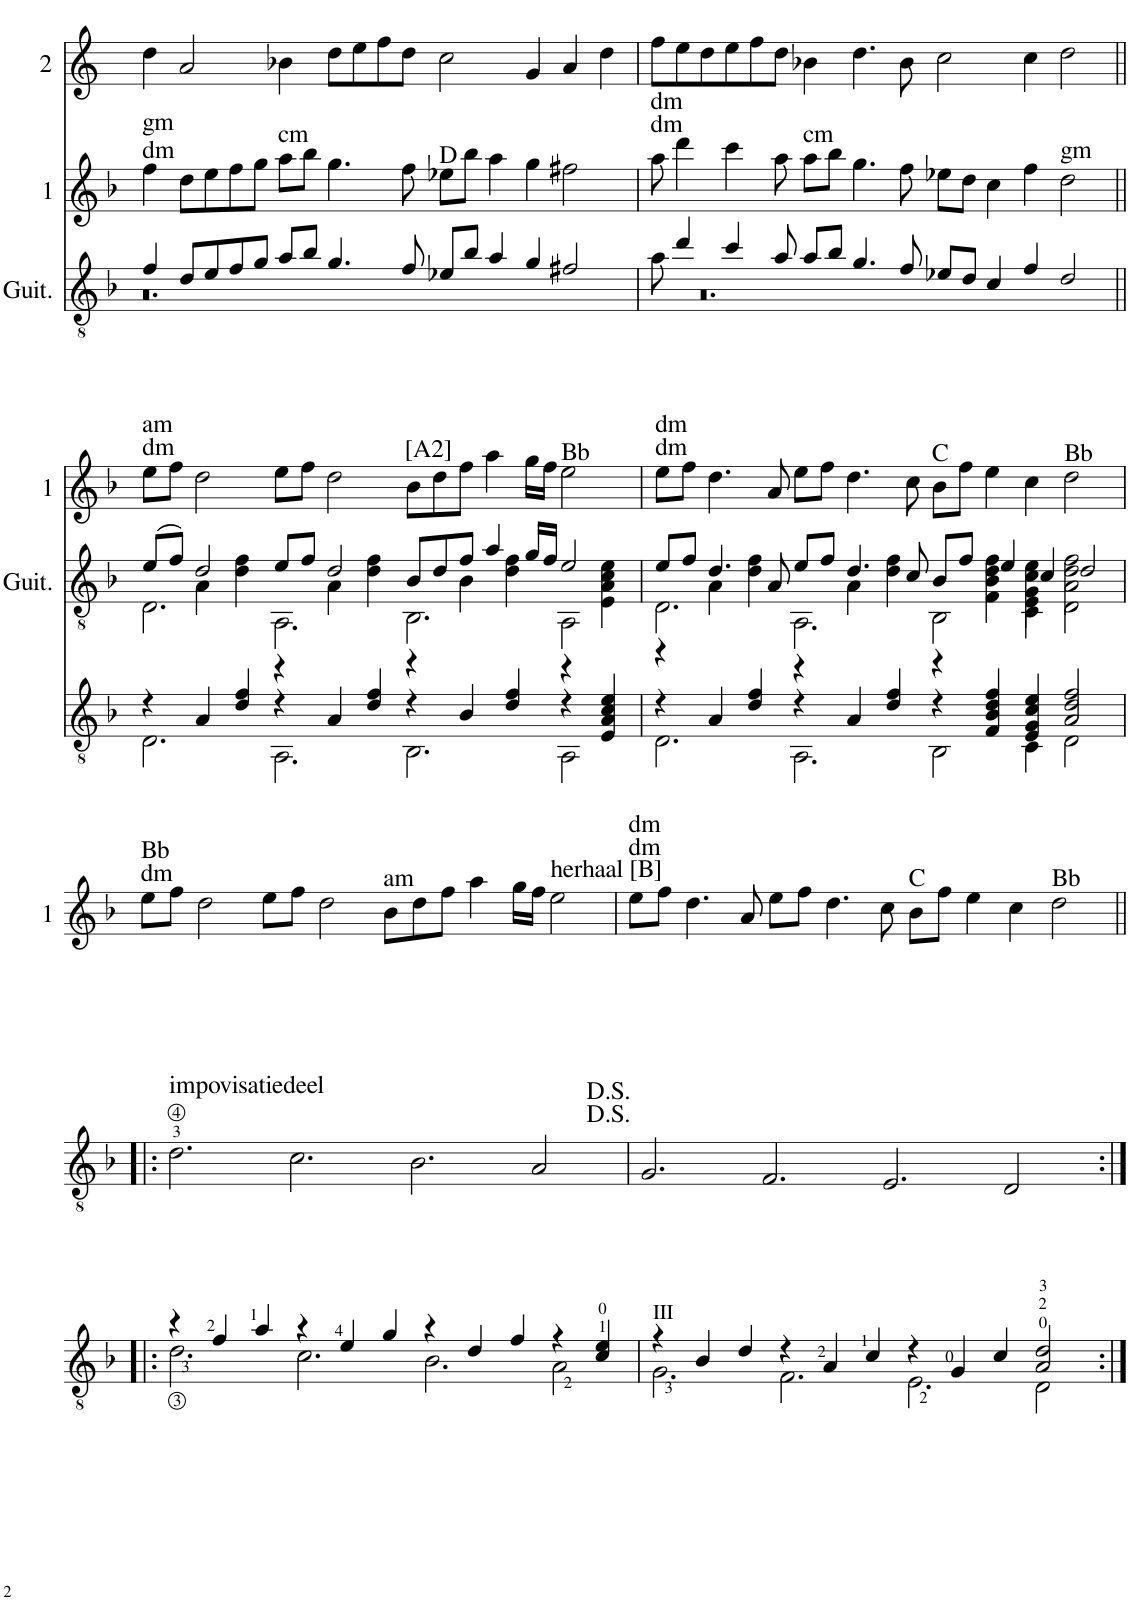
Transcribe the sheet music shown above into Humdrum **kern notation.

**kern	**kern	**kern	**kern
*part4	*part3	*part2	*part1
*staff4	*staff3	*staff2	*staff1
*I"akk	*I"Guitar	*I"1	*I"2
*	*I'Guit.	*	*
!!LO:PB:g=z
*clefGv2	*clefGv2	*clefG2	*clefG2
*k[b-]	*k[b-]	*k[b-]	*k[]
*M11/4	*M11/4	*M11/4	*M11/4
=7	=7	=7	=7
*	*^	*	*
!	!	!	!LO:TX:a:t=dm	!
!	!	!	!LO:TX:a:t=gm	!
4%11r	4f/	4%11r	4ff\	4dd\
.	8d/L	.	8dd\L	2a/
.	8e/	.	8ee\	.
.	8f/	.	8ff\	.
.	8g/J	.	8gg\J	.
!	!	!	!LO:TX:a:t=cm	!
.	8a/L	.	8aa\L	4b-X\
.	8b-/J	.	8bb-\J	.
.	4.g/	.	4.gg\	8dd\L
.	.	.	.	8ee\
.	.	.	.	8ff\
.	8f/	.	8ff\	8dd\J
!	!	!	!LO:TX:a:t=D	!
.	8e-X/L	.	8ee-X\L	2cc\
.	8b-/J	.	8bb-\J	.
.	4a/	.	4aa\	.
.	4g/	.	4gg\	4g/
.	2f#X/	.	2ff#X\	4a/
.	.	.	.	4dd\
=8	=8	=8	=8	=8
!	!	!	!LO:TX:a:t=dm	!
!	!	!	!LO:TX:a:t=dm	!
4%11r	8a\	4r	8aa\	8ff\L
.	4dd/	.	4ddd\	8ee\
.	.	2%5r	.	8dd\
.	4cc/	.	4ccc\	8ee\
.	.	.	.	8ff\
.	8a/	.	8aa\	8dd\J
!	!	!	!LO:TX:a:t=cm	!
.	8a/L	.	8aa\L	4b-X\
.	8b-/J	.	8bb-\J	.
.	4.g/	.	4.gg\	4.dd\
.	8f/	.	8ff\	8b-\
.	8e-X/L	.	8ee-X\L	2cc\
.	8d/J	.	8dd\J	.
.	4c/	.	4cc\	.
.	4f/	.	4ff\	4cc\
!	!	!	!LO:TX:a:t=gm	!
.	2d/	.	2dd\	2dd\
!!LO:LB:g=z
=9||	=9||	=9||	=9||	=9||
*^	*	*^	*	*
!	!	!	!	!	!LO:TX:a:t=dm	!
!	!	!	!	!	!LO:TX:a:t=am	!
4r	2.D\	(8e/L	2.D\	2r	8ee\L	4%11r
.	.	8f/J)	.	.	8ff\J	.
4A/	.	2d/	.	.	2dd\	.
4d/ 4f/	.	.	.	4A\	.	.
4r	2.AA\	8e/L	2.AA\	4d\ 4f\	8ee\L	.
.	.	8f/J	.	.	8ff\J	.
4A/	.	2d/	.	4r	2dd\	.
4d/ 4f/	.	.	.	4A\	.	.
!	!	!	!	!	!LO:TX:a:t=[A2]	!
4r	2.BB-\	8B-/L	2.BB-\	4d\ 4f\	8b-\L	.
.	.	8d/	.	.	8dd\	.
4B-/	.	8f/J	.	4r	8ff\J	.
.	.	4a/	.	.	4aa\	.
4d/ 4f/	.	.	.	4B-\	.	.
.	.	16g/LL	.	.	16gg\LL	.
.	.	16f/JJ	.	.	16ff\JJ	.
!	!	!	!	!	!LO:TX:a:t=Bb	!
4r	2AA\	2e/	2AA\	4d\ 4f\	2ee\	.
4E/ 4A/ 4c/ 4e/	.	.	.	4r	.	.
4ryy	4ryy	4ryy	4ryy	4E\ 4A\ 4c\ 4e\	4ryy	4ryy
=10	=10	=10	=10	=10	=10	=10
!	!	!	!	!	!LO:TX:a:t=dm	!
!	!	!	!	!	!LO:TX:a:t=dm	!
4r	2.D\	8e/L	2.D\	4r	8ee\L	4%11r
.	.	8f/J	.	.	8ff\J	.
4A/	.	4.d/	.	4A\	4.dd\	.
4d/ 4f/	.	.	.	4d\ 4f\	.	.
.	.	8A/	.	.	8a/	.
4r	2.AA\	8e/L	2.AA\	4r	8ee\L	.
.	.	8f/J	.	.	8ff\J	.
4A/	.	4.d/	.	4A\	4.dd\	.
4d/ 4f/	.	.	.	4d\ 4f\	.	.
.	.	8c/	.	.	8cc\	.
!	!	!	!	!	!LO:TX:a:t=C	!
4r	2BB-\	8B-/L	2BB-\	4r	8b-\L	.
.	.	8f/J	.	.	8ff\J	.
4F/ 4B-/ 4d/ 4f/	.	4e/	.	4F\ 4B-\ 4d\ 4f\	4ee\	.
4E/ 4G/ 4c/ 4e/	4C\	4c/	4C\	4E\ 4G\ 4c\ 4e\	4cc\	.
!	!	!	!	!	!LO:TX:a:t=Bb	!
2A/ 2d/ 2f/	2D\	2d/	2D\	2A\ 2d\ 2f\	2dd\	.
!!LO:LB:g=z
=11	=11	=11	=11	=11	=11	=11
!	!	!	!	!	!LO:TX:a:t=dm	!
!	!	!	!	!	!LO:TX:a:t=Bb	!
*v	*v	*	*	*	*	*
*	*v	*v	*v	*	*
4%11r	4%11r	8ee\L	4%11r
.	.	8ff\J	.
.	.	2dd\	.
.	.	8ee\L	.
.	.	8ff\J	.
.	.	2dd\	.
!	!	!LO:TX:a:t=am	!
.	.	8b-\L	.
.	.	8dd\	.
.	.	8ff\J	.
.	.	4aa\	.
.	.	16gg\LL	.
.	.	16ff\JJ	.
!	!	!LO:TX:a:t=herhaal [B]	!
.	.	2ee\	.
=12	=12	=12	=12
!	!	!LO:TX:a:t=dm	!
!	!	!LO:TX:a:t=dm	!
4%11r	4%11r	8ee\L	4%11r
.	.	8ff\J	.
.	.	4.dd\	.
.	.	8a/	.
.	.	8ee\L	.
.	.	8ff\J	.
.	.	4.dd\	.
.	.	8cc\	.
!	!	!LO:TX:a:t=C	!
.	.	8b-\L	.
.	.	8ff\J	.
.	.	4ee\	.
.	.	4cc\	.
!	!	!LO:TX:a:t=Bb	!
.	.	2dd\	.
!!LO:LB:g=z
=13!|:	=13!|:	=13!|:	=13!|:
!LO:TX:a:t=impovisatiedeel	!	!	!
2.d\	4%11r	4%11r	4%11r
2.c\	.	.	.
2.B-\	.	.	.
2A/	.	.	.
=14	=14	=14	=14
2.G/	4%11r	4%11r	4%11r
2.F/	.	.	.
2.E/	.	.	.
2D/	.	.	.
!!LO:LB:g=z
=15:|!|:	=15:|!|:	=15:|!|:	=15:|!|:
*^	*	*	*
4r	2.d\	4%11r	4%11r	4%11r
4f/	.	.	.	.
4a/	.	.	.	.
4r	2.c\	.	.	.
4e/	.	.	.	.
4g/	.	.	.	.
4r	2.B-\	.	.	.
4d/	.	.	.	.
4f/	.	.	.	.
4r	2A\	.	.	.
4c/ 4e/	.	.	.	.
=16	=16	=16	=16	=16
!LO:TX:a:t=III	!	!	!	!
4r	2.G\	4%11r	4%11r	4%11r
4B-/	.	.	.	.
4d/	.	.	.	.
4r	2.F\	.	.	.
4A/	.	.	.	.
4c/	.	.	.	.
4r	2.E\	.	.	.
4G/	.	.	.	.
4c/	.	.	.	.
2A/ 2d/	2D\	.	.	.
*v	*v	*	*	*
=:|!	=:|!	=:|!	=:|!
*-	*-	*-	*-
